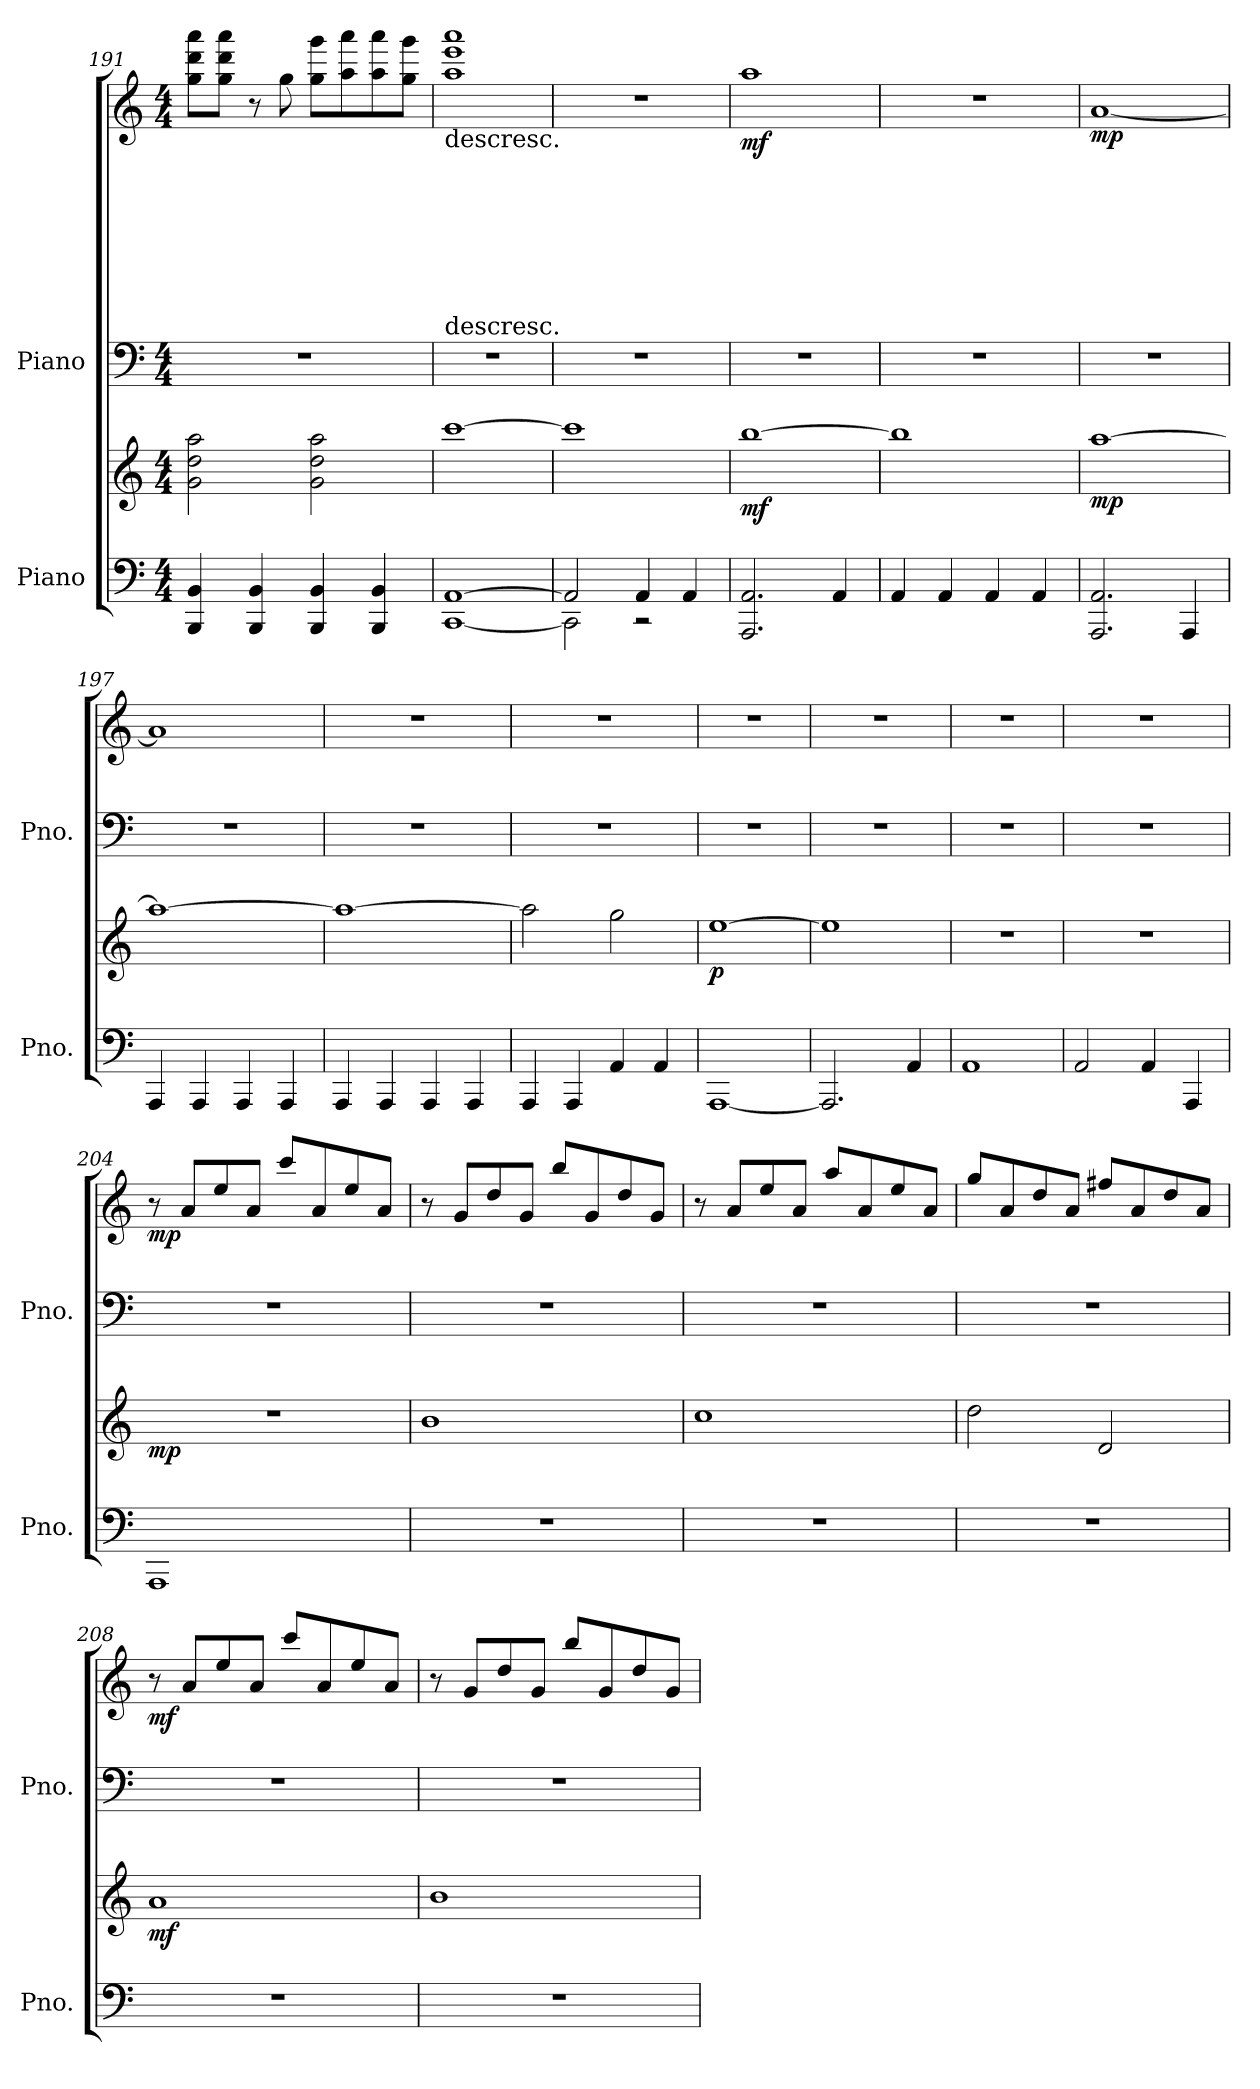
**kern	**kern	**dynam	**kern	**kern	**dynam
*part2	*part2	*part2	*part1	*part1	*part1
*staff4	*staff3	*staff3/4	*staff2	*staff1	*staff1/2
*I"Piano	*	*	*I"Piano	*	*
*I'Pno.	*	*	*I'Pno.	*	*
!!LO:PB:g=z
*clefF4	*clefG2	*	*clefF4	*clefG2	*
*k[]	*k[]	*	*k[]	*k[]	*
*C:	*C:	*	*C:	*C:	*
*M4/4	*M4/4	*	*M4/4	*M4/4	*
=191	=191	=191	=191	=191	=191
4BBB/ 4BB/	2g\ 2dd\ 2aa\	.	1r	8gg\ 8ddd\ 8aaa\L	.
.	.	.	.	8gg\ 8ddd\ 8aaa\J	.
4BBB/ 4BB/	.	.	.	8r	.
.	.	.	.	8gg\	.
4BBB/ 4BB/	2g\ 2dd\ 2aa\	.	.	8gg\ 8ggg\L	.
.	.	.	.	8aa\ 8aaa\	.
4BBB/ 4BB/	.	.	.	8aa\ 8aaa\	.
.	.	.	.	8gg\ 8ggg\J	.
=192	=192	=192	=192	=192	=192
*^	*	*	*	*	*
!	!	!	!	!	!LO:TX:b:t=descresc.\n\n\n\n\n\n\n\ndescresc.	!
[1AA	[1CC	[1ccc	.	1r	1aa 1eee 1aaa	.
=193	=193	=193	=193	=193	=193	=193
2AA/]	2CC\]	1ccc]	.	1r	1r	.
4AA/	2r	.	.	.	.	.
4AA/	.	.	.	.	.	.
*v	*v	*	*	*	*	*
=194	=194	=194	=194	=194	=194
!	!	!LO:DY:b	!	!	!LO:DY:b
2.AAA/ 2.AA/	[1bb	mf	1r	1aa	mf
4AA/	.	.	.	.	.
=195	=195	=195	=195	=195	=195
4AA/	1bb]	.	1r	1r	.
4AA/	.	.	.	.	.
4AA/	.	.	.	.	.
4AA/	.	.	.	.	.
=196	=196	=196	=196	=196	=196
!	!	!LO:DY:b	!	!	!LO:DY:b
2.AAA/ 2.AA/	[1aa	mp	1r	[1a	mp
4AAA/	.	.	.	.	.
!!LO:PB:g=z
=197	=197	=197	=197	=197	=197
4AAA/	1aa_	.	1r	1a]	.
4AAA/	.	.	.	.	.
4AAA/	.	.	.	.	.
4AAA/	.	.	.	.	.
=198	=198	=198	=198	=198	=198
4AAA/	1aa_	.	1r	1r	.
4AAA/	.	.	.	.	.
4AAA/	.	.	.	.	.
4AAA/	.	.	.	.	.
=199	=199	=199	=199	=199	=199
4AAA/	2aa\]	.	1r	1r	.
4AAA/	.	.	.	.	.
4AA/	2gg\	.	.	.	.
4AA/	.	.	.	.	.
!!LO:PB:g=z
=200	=200	=200	=200	=200	=200
!	!	!LO:DY:b	!	!	!
[1AAA	[1ee	p	1r	1r	.
=201	=201	=201	=201	=201	=201
2.AAA/]	1ee]	.	1r	1r	.
4AA/	.	.	.	.	.
=202	=202	=202	=202	=202	=202
1AA	1r	.	1r	1r	.
=203	=203	=203	=203	=203	=203
2AA/	1r	.	1r	1r	.
4AA/	.	.	.	.	.
4AAA/	.	.	.	.	.
=204	=204	=204	=204	=204	=204
!	!	!LO:DY:b	!	!	!LO:DY:b
1AAA	1r	mp	1r	8r	mp
.	.	.	.	8a/L	.
.	.	.	.	8ee/	.
.	.	.	.	8a/J	.
.	.	.	.	8ccc/L	.
.	.	.	.	8a/	.
.	.	.	.	8ee/	.
.	.	.	.	8a/J	.
!!LO:PB:g=z
=205	=205	=205	=205	=205	=205
1r	1b	.	1r	8r	.
.	.	.	.	8g/L	.
.	.	.	.	8dd/	.
.	.	.	.	8g/J	.
.	.	.	.	8bb/L	.
.	.	.	.	8g/	.
.	.	.	.	8dd/	.
.	.	.	.	8g/J	.
=206	=206	=206	=206	=206	=206
1r	1cc	.	1r	8r	.
.	.	.	.	8a/L	.
.	.	.	.	8ee/	.
.	.	.	.	8a/J	.
.	.	.	.	8aa/L	.
.	.	.	.	8a/	.
.	.	.	.	8ee/	.
.	.	.	.	8a/J	.
=207	=207	=207	=207	=207	=207
1r	2dd\	.	1r	8gg/L	.
.	.	.	.	8a/	.
.	.	.	.	8dd/	.
.	.	.	.	8a/J	.
.	2d/	.	.	8ff#X/L	.
.	.	.	.	8a/	.
.	.	.	.	8dd/	.
.	.	.	.	8a/J	.
=208	=208	=208	=208	=208	=208
!	!	!LO:DY:b	!	!	!LO:DY:b
1r	1a	mf	1r	8r	mf
.	.	.	.	8a/L	.
.	.	.	.	8ee/	.
.	.	.	.	8a/J	.
.	.	.	.	8ccc/L	.
.	.	.	.	8a/	.
.	.	.	.	8ee/	.
.	.	.	.	8a/J	.
=209	=209	=209	=209	=209	=209
1r	1b	.	1r	8r	.
.	.	.	.	8g/L	.
.	.	.	.	8dd/	.
.	.	.	.	8g/J	.
.	.	.	.	8bb/L	.
.	.	.	.	8g/	.
.	.	.	.	8dd/	.
.	.	.	.	8g/J	.
=	=	=	=	=	=
*-	*-	*-	*-	*-	*-
